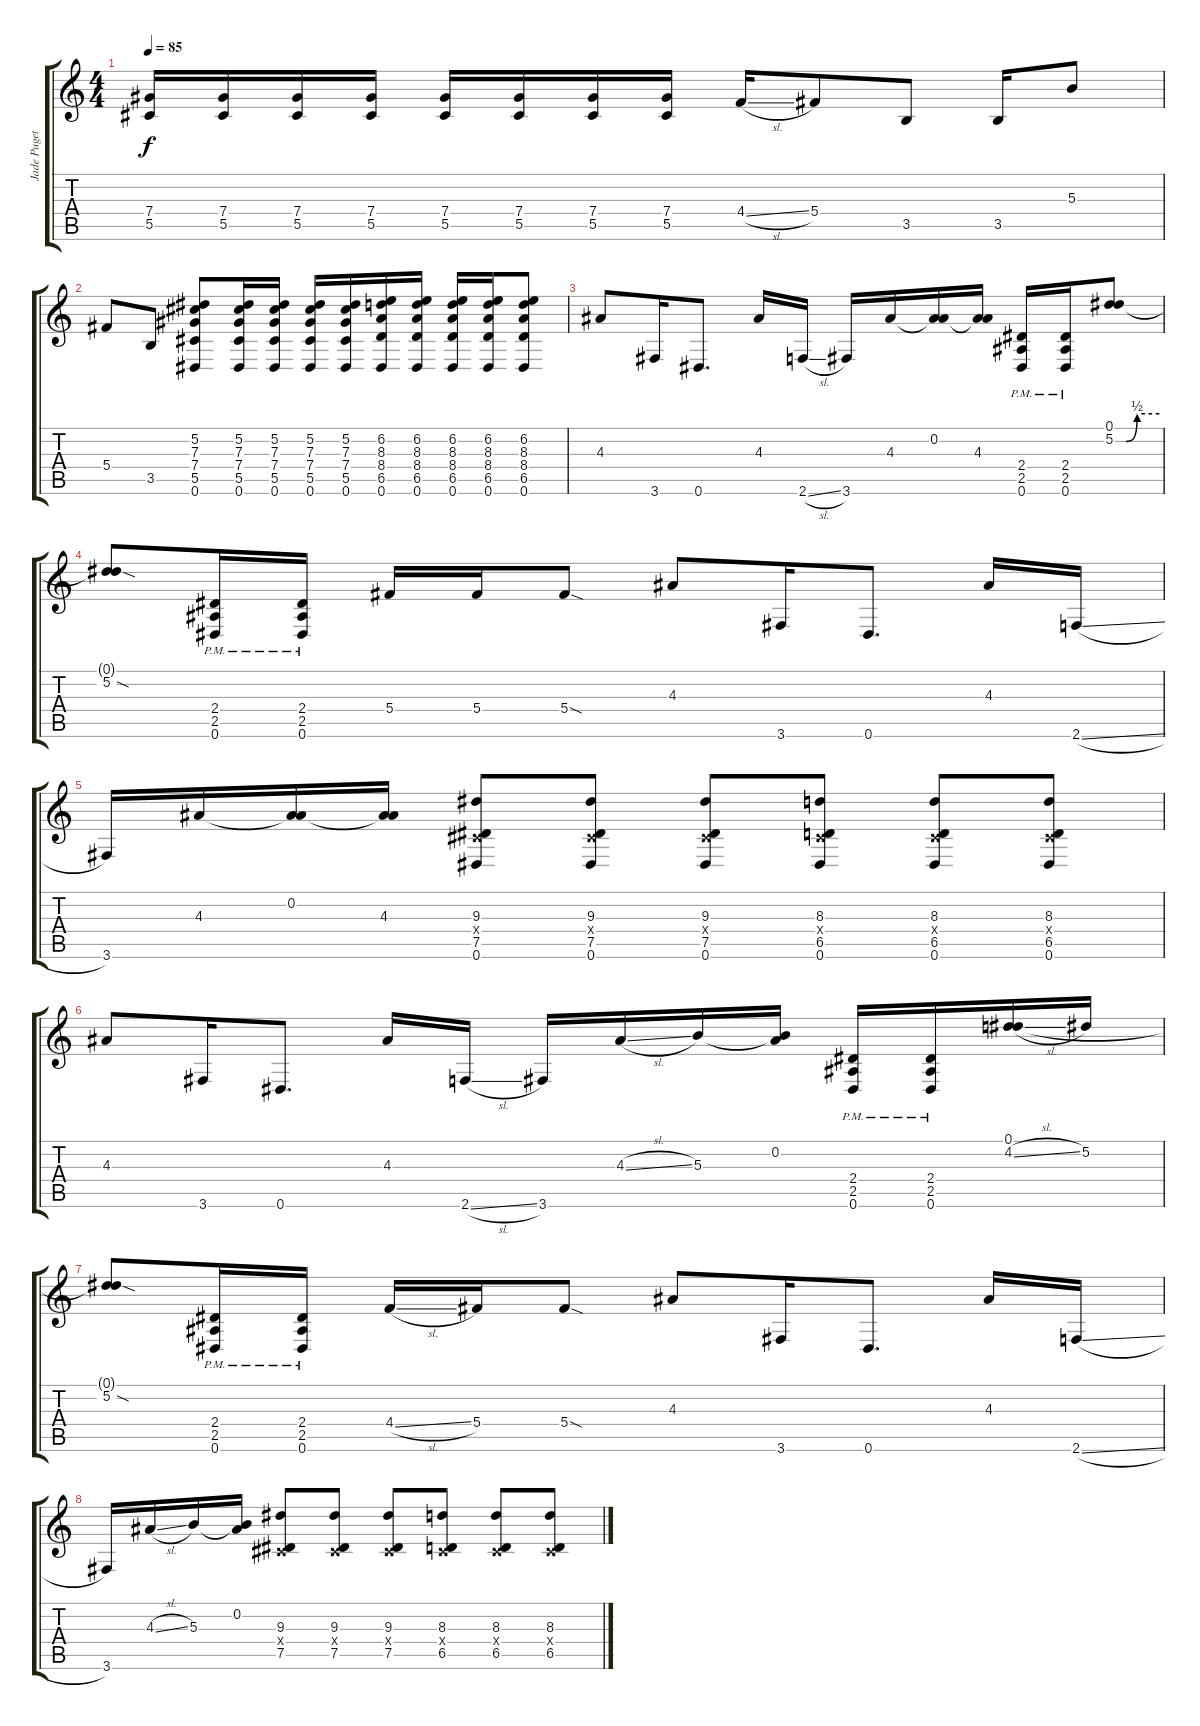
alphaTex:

\track ("Jade Puget" "Jade Puget") {instrument acousticguitarsteel}
\staff {score tabs}
\tuning (Eb4 Bb3 Gb3 Db3 Ab2 Eb2) {hide}
\ts (4 4)
\tempo 85
\clef g2
\ks c
(7.4 5.5).16{dy f} (7.4 5.5).16 (7.4 5.5).16 (7.4 5.5).16 (7.4 5.5).16 (7.4 5.5).16 (7.4 5.5).16 (7.4 5.5).16 4.4{sl}.16 5.4.8 3.5.8 3.5.16 5.3.8 |
5.4.8 3.5.8 (5.2 7.3 7.4 5.5 0.6).8 (5.2 7.3 7.4 5.5 0.6).16 (5.2 7.3 7.4 5.5 0.6).16 (5.2 7.3 7.4 5.5 0.6).16 (5.2 7.3 7.4 5.5 0.6).16 (6.2 8.3 8.4 6.5 0.6).16 (6.2 8.3 8.4 6.5 0.6).16 (6.2 8.3 8.4 6.5 0.6).16 (6.2 8.3 8.4 6.5 0.6).16 (6.2 8.3 8.4 6.5 0.6).8 |
4.3.8 3.6.16 0.6.8{d} 4.3.16 2.6{sl}.16 3.6.16 4.3.16 (0.2 4.3{t}).16 (0.2{t} 4.3).16 (2.4{pm} 2.5{pm} 0.6{pm}).16 (2.4{pm} 2.5{pm} 0.6{pm}).16 (0.1 5.2{be (custom 0 0 15 0 30 2 60 2)}).8 |
(0.1{t} 5.2{sod}).8 (2.4{pm} 2.5{pm} 0.6{pm}).16 (2.4{pm} 2.5{pm} 0.6{pm}).16 5.4.16 5.4.16 5.4{sod}.8 4.3.8 3.6.16 0.6.8{d} 4.3.16 2.6{sl}.16 |
3.6.16 4.3.16 (0.2 4.3{t}).16 (0.2{t} 4.3).16 (9.3 0.4{x} 7.5 0.6).8 (9.3 0.4{x} 7.5 0.6).8 (9.3 0.4{x} 7.5 0.6).8 (8.3 0.4{x} 6.5 0.6).8 (8.3 0.4{x} 6.5 0.6).8 (8.3 0.4{x} 6.5 0.6).8 |
4.3.8 3.6.16 0.6.8{d} 4.3.16 2.6{sl}.16 3.6.16 4.3{sl}.16 5.3.16 (0.2 5.3{t}).16 (2.4{pm} 2.5{pm} 0.6{pm}).16 (2.4{pm} 2.5{pm} 0.6{pm}).16 (0.1 4.2{sl}).16 5.2.16 |
(0.1{t} 5.2{sod}).8 (2.4{pm} 2.5{pm} 0.6{pm}).16 (2.4{pm} 2.5{pm} 0.6{pm}).16 4.4{sl}.16 5.4.16 5.4{sod}.8 4.3.8 3.6.16 0.6.8{d} 4.3.16 2.6{sl}.16 |
3.6.16 4.3{sl}.16 5.3.16 (0.2 5.3{t}).16 (9.3 0.4{x} 7.5).8 (9.3 0.4{x} 7.5).8 (9.3 0.4{x} 7.5).8 (8.3 0.4{x} 6.5).8 (8.3 0.4{x} 6.5).8 (8.3 0.4{x} 6.5).8
